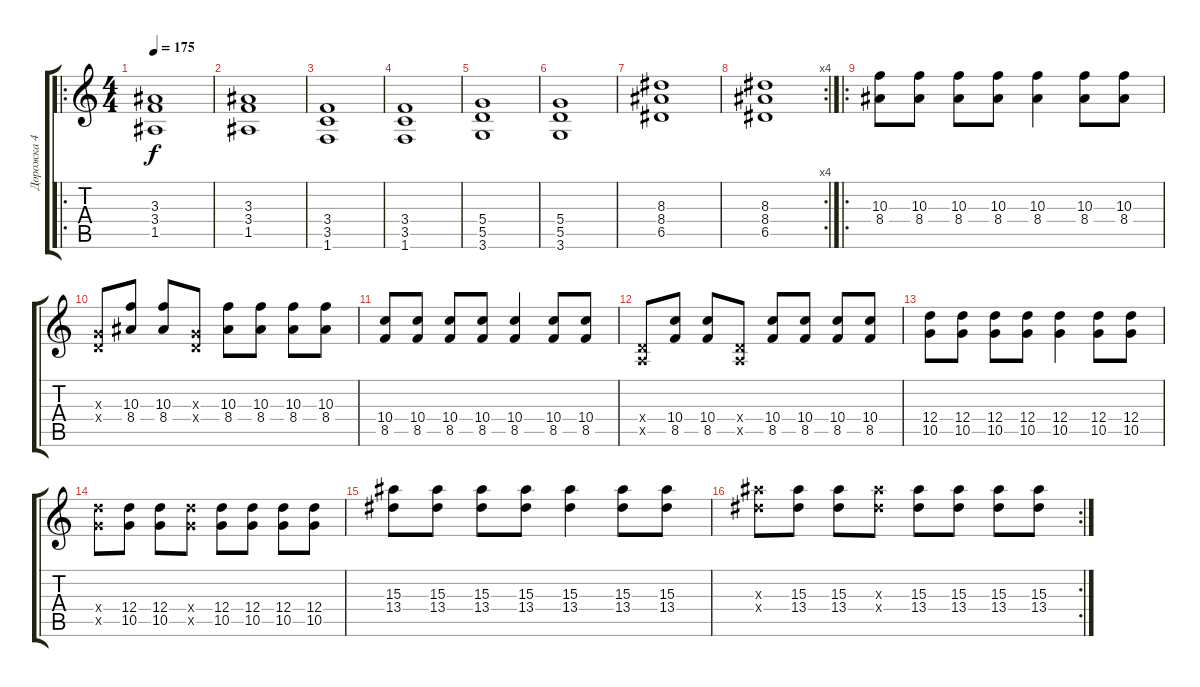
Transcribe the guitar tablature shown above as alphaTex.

\track ("Дорожка 4" "Дорожка 4") {instrument distortionguitar}
\staff {score tabs}
\tuning (E4 B3 G3 D3 A2 E2) {hide}
\ro
\ts (4 4)
\tempo 175
\clef g2
\ks c
(3.3 3.4 1.5).1{dy f} |
(3.3 3.4 1.5).1 |
(3.4 3.5 1.6).1 |
(3.4 3.5 1.6).1 |
(5.4 5.5 3.6).1 |
(5.4 5.5 3.6).1 |
(8.3 8.4 6.5).1 |
\rc 4
(8.3 8.4 6.5).1 |
\ro
(10.3 8.4).8 (10.3 8.4).8 (10.3 8.4).8 (10.3 8.4).8 (10.3 8.4).4 (10.3 8.4).8 (10.3 8.4).8 |
(0.3{x} 0.4{x}).8 (10.3 8.4).8 (10.3 8.4).8 (0.3{x} 0.4{x}).8 (10.3 8.4).8 (10.3 8.4).8 (10.3 8.4).8 (10.3 8.4).8 |
(10.4 8.5).8 (10.4 8.5).8 (10.4 8.5).8 (10.4 8.5).8 (10.4 8.5).4 (10.4 8.5).8 (10.4 8.5).8 |
(0.4{x} 0.5{x}).8 (10.4 8.5).8 (10.4 8.5).8 (0.4{x} 0.5{x}).8 (10.4 8.5).8 (10.4 8.5).8 (10.4 8.5).8 (10.4 8.5).8 |
(12.4 10.5).8 (12.4 10.5).8 (12.4 10.5).8 (12.4 10.5).8 (12.4 10.5).4 (12.4 10.5).8 (12.4 10.5).8 |
(12.4{x} 10.5{x}).8 (12.4 10.5).8 (12.4 10.5).8 (12.4{x} 10.5{x}).8 (12.4 10.5).8 (12.4 10.5).8 (12.4 10.5).8 (12.4 10.5).8 |
(15.3 13.4).8 (15.3 13.4).8 (15.3 13.4).8 (15.3 13.4).8 (15.3 13.4).4 (15.3 13.4).8 (15.3 13.4).8 |
\rc 2
(15.3{x} 13.4{x}).8 (15.3 13.4).8 (15.3 13.4).8 (15.3{x} 13.4{x}).8 (15.3 13.4).8 (15.3 13.4).8 (15.3 13.4).8 (15.3 13.4).8
